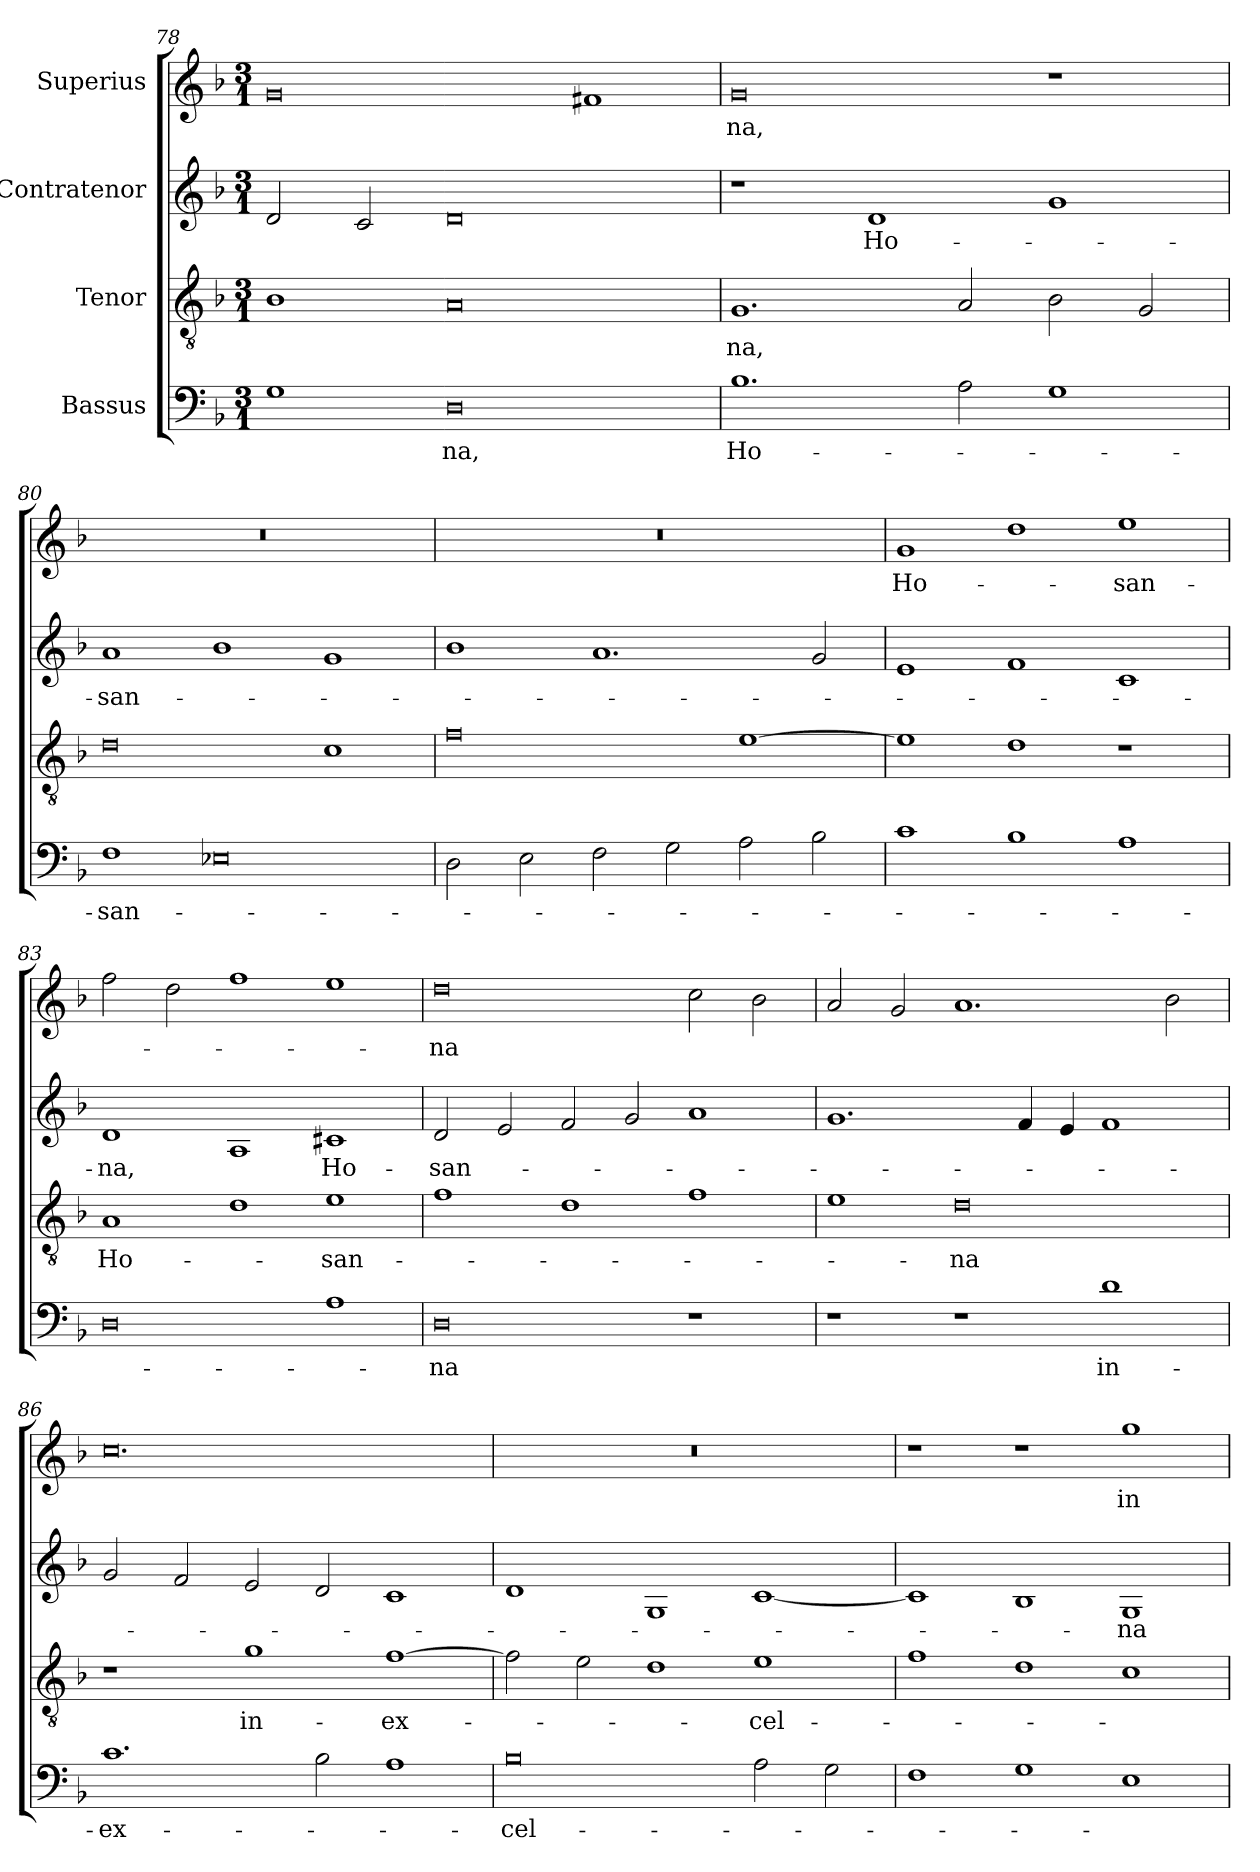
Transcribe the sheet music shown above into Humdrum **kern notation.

**kern	**text	**kern	**text	**kern	**text	**kern	**text
*part4	*part4	*part3	*part3	*part2	*part2	*part1	*part1
*staff4	*staff4	*staff3	*staff3	*staff2	*staff2	*staff1	*staff1
*I"Bassus	*	*I"Tenor	*	*I"Contratenor	*	*I"Superius	*
*clefF4	*	*clefGv2	*	*clefG2	*	*clefG2	*
*k[b-]	*	*k[b-]	*	*k[b-]	*	*k[b-]	*
*M3/1	*	*M3/1	*	*M3/1	*	*M3/1	*
=78	=78	=78	=78	=78	=78	=78	=78
1G\	.	1B-\	.	2d/	.	0g/	.
.	.	.	.	2c/	.	.	.
0D\	-na,	0A/	.	0d/	.	.	.
.	.	.	.	.	.	1f#X/	.
=79	=79	=79	=79	=79	=79	=79	=79
1.B-\	Ho-	1.G/	-na,	1r	.	0g/	-na,
.	.	.	.	1d/	Ho-	.	.
2A\	.	2A/	.	.	.	.	.
1G\	.	2B-\	.	1g/	.	1r	.
.	.	2G/	.	.	.	.	.
=80	=80	=80	=80	=80	=80	=80	=80
!	!	!	!	!	!	!LO:N:vis=0	!
1F\	-san-	0d\	.	1a/	-san-	0.r	.
0E-X\	.	.	.	1b-\	.	.	.
.	.	1c\	.	1g/	.	.	.
=81	=81	=81	=81	=81	=81	=81	=81
!	!	!	!	!	!	!LO:N:vis=0	!
2D\	.	0f\	.	1b-\	.	0.r	.
2E\	.	.	.	.	.	.	.
2F\	.	.	.	1.a/	.	.	.
2G\	.	.	.	.	.	.	.
2A\	.	[1e\	.	.	.	.	.
2B-\	.	.	.	2g/	.	.	.
=82	=82	=82	=82	=82	=82	=82	=82
1c\	.	1e\]	.	1e/	.	1g/	Ho-
1B-\	.	1d\	.	1f/	.	1dd\	.
1A\	.	1r	.	1c/	.	1ee\	-san-
=83	=83	=83	=83	=83	=83	=83	=83
0D\	.	1A/	Ho-	1d/	-na,	2ff\	.
.	.	.	.	.	.	2dd\	.
.	.	1d\	.	1A/	.	1ff\	.
1A\	.	1e\	-san-	1c#X/	Ho-	1ee\	.
=84	=84	=84	=84	=84	=84	=84	=84
0D\	-na	1f\	.	2d/	-san-	0dd\	-na
.	.	.	.	2e/	.	.	.
.	.	1d\	.	2f/	.	.	.
.	.	.	.	2g/	.	.	.
1r	.	1f\	.	1a/	.	2cc\	.
.	.	.	.	.	.	2b-\	.
=85	=85	=85	=85	=85	=85	=85	=85
1r	.	1e\	.	1.g/	.	2a/	.
.	.	.	.	.	.	2g/	.
1r	.	0d\	-na	.	.	1.a/	.
.	.	.	.	4f/	.	.	.
.	.	.	.	4e/	.	.	.
1d\	in-	.	.	1f/	.	.	.
.	.	.	.	.	.	2b-\	.
=86	=86	=86	=86	=86	=86	=86	=86
1.c\	ex-	1r	.	2g/	.	0.cc\	.
.	.	.	.	2f/	.	.	.
.	.	1g\	in-	2e/	.	.	.
2B-\	.	.	.	2d/	.	.	.
1A\	.	[1f\	ex-	1c/	.	.	.
=87	=87	=87	=87	=87	=87	=87	=87
!	!	!	!	!	!	!LO:N:vis=0	!
0B-\	-cel-	2f\]	.	1d/	.	0.r	.
.	.	2e\	.	.	.	.	.
.	.	1d\	.	1G/	.	.	.
2A\	.	1e\	-cel-	[1c/	.	.	.
2G\	.	.	.	.	.	.	.
=88	=88	=88	=88	=88	=88	=88	=88
1F\	.	1f\	.	1c/]	.	1r	.
1G\	.	1d\	.	1B-/	.	1r	.
1E\	.	1c\	.	1G/	-na	1gg\	in-
=	=	=	=	=	=	=	=
*-	*-	*-	*-	*-	*-	*-	*-
